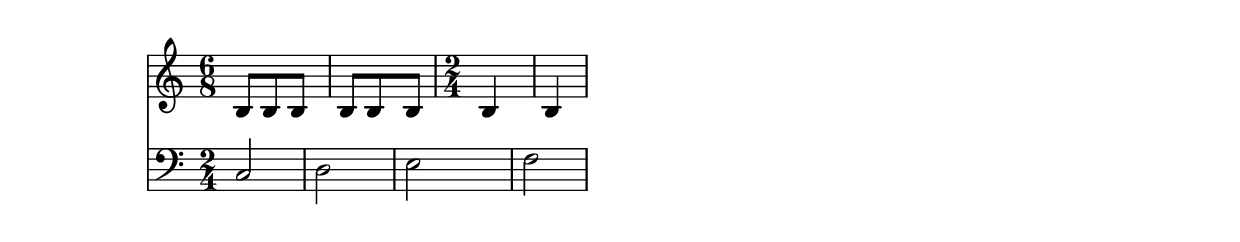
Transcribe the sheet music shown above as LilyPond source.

%% Do not edit this file; it is auto-generated from LSR http://lsr.dsi.unimi.it
%% This file is in the public domain.
\version "2.11.38"

\header {
  lsrtags = "rhythms, contexts-and-engravers"
 texidoc = "
The measureLength variable, together with measurePosition, determines
when a barline is needed. However, when using \\compressMusic, the
scaling of durations makes it difficult to change time signatures
without making a mess of it. 

Therefore, measureLength has to be set manually, using the
ly:make-moment callback. The second argument has to be the same as the
second argument of \\compressMusic.
" }
% begin verbatim
\layout {
 \context { \Score
    \remove "Timing_translator"
    \remove "Default_bar_line_engraver"
 }
 \context {
   \Staff
   \consists "Timing_translator"
   \consists "Default_bar_line_engraver"
 }
}

<<
 \new Staff {
   \compressMusic #'( 8 . 5 ) {
     \time 6/8
     \set Timing.measureLength = #(ly:make-moment 3 5)
     b8 b b b b b
     \time 2/4
     \set Timing.measureLength = #(ly:make-moment 2 5)
     b4 b
     }
   }
 \new Staff {
   \clef bass
   \time 2/4
   c2 d e f  }
 >>

